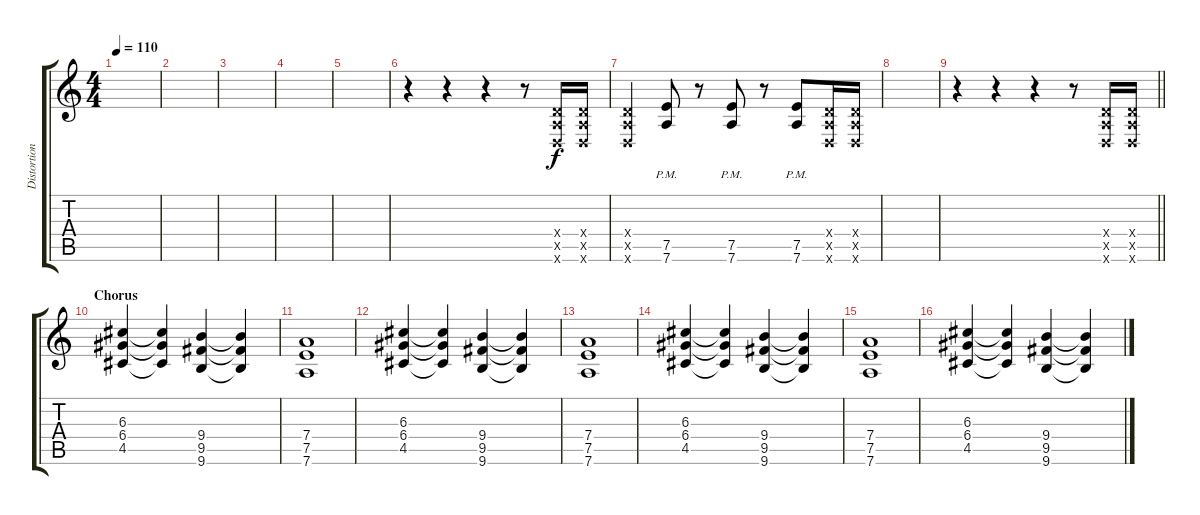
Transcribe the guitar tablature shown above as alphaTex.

\track ("Distortion Rhythm Guitar " "Distortion") {instrument distortionguitar}
\staff {score tabs}
\tuning (E4 B3 G3 D3 A2 D2) {hide}
\ts (4 4)
\tempo 110
\clef g2
\ks c
|
|
|
|
|
r.4 r.4 r.4 r.8 (0.4{x} 0.5{x} 0.6{x}).16 (0.4{x} 0.5{x} 0.6{x}).16 |
(0.4{x} 0.5{x} 0.6{x}).4 (7.5{pm} 7.6).8 r.8 (7.5{pm} 7.6).8 r.8 (7.5{pm} 7.6).8 (0.4{x} 0.5{x} 0.6{x}).16 (0.4{x} 0.5{x} 0.6{x}).16 |
|
\barLineRight lightlight
r.4 r.4 r.4 r.8 (0.4{x} 0.5{x} 0.6{x}).16 (0.4{x} 0.5{x} 0.6{x}).16 |
\section ("" "Chorus")
(6.3 6.4 4.5).4 (6.3{t} 6.4{t} 4.5{t}).4 (9.4 9.5 9.6).4 (9.4{t} 9.5{t} 9.6{t}).4 |
(7.4 7.5 7.6).1 |
(6.3 6.4 4.5).4 (6.3{t} 6.4{t} 4.5{t}).4 (9.4 9.5 9.6).4 (9.4{t} 9.5{t} 9.6{t}).4 |
(7.4 7.5 7.6).1 |
(6.3 6.4 4.5).4 (6.3{t} 6.4{t} 4.5{t}).4 (9.4 9.5 9.6).4 (9.4{t} 9.5{t} 9.6{t}).4 |
(7.4 7.5 7.6).1 |
(6.3 6.4 4.5).4 (6.3{t} 6.4{t} 4.5{t}).4 (9.4 9.5 9.6).4 (9.4{t} 9.5{t} 9.6{t}).4
